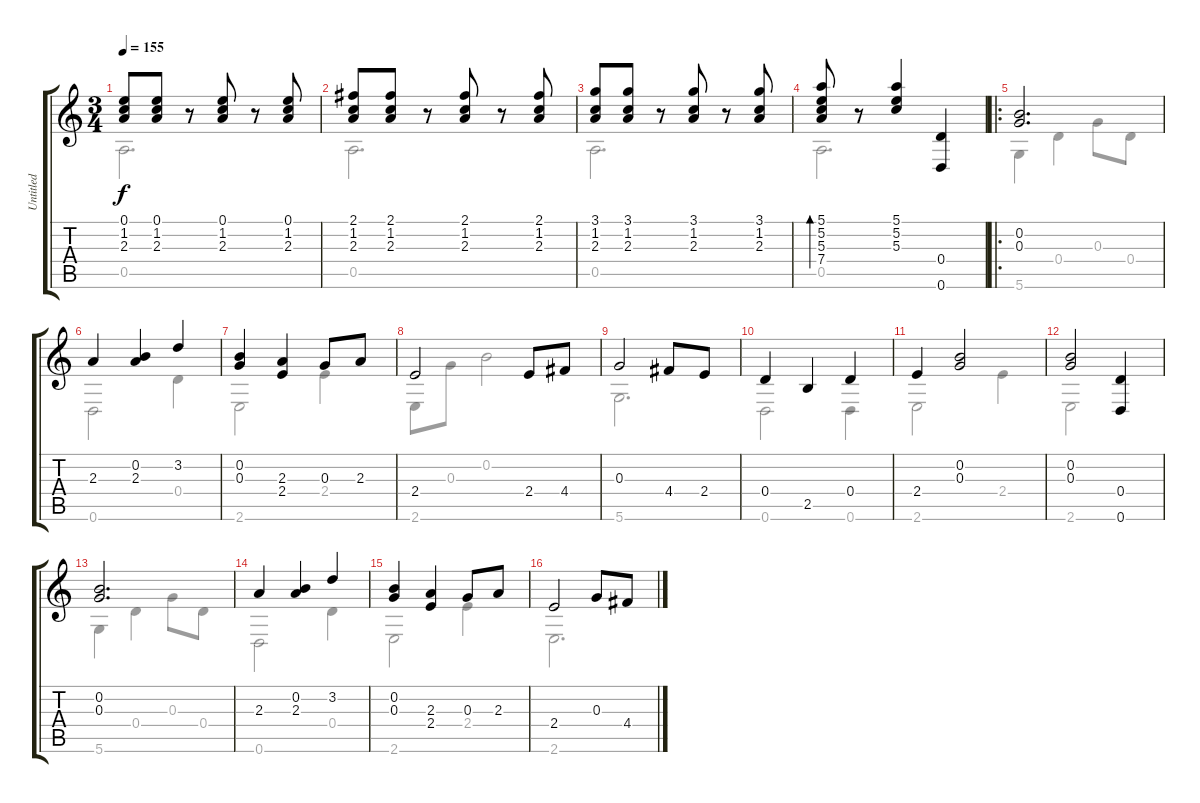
\track ("Untitled" "Untitled") {instrument acousticguitarnylon}
\staff {score tabs}
\tuning (E4 B3 G3 D3 A2 D2) {hide}
\voice
\ts (3 4)
\tempo 155
\clef g2
\ks c
(0.1 1.2 2.3).8{dy f instrument acousticguitarnylon} (0.1 1.2 2.3).8 r.8 (0.1 1.2 2.3).8 r.8 (0.1 1.2 2.3).8 |
(2.1 1.2 2.3).8 (2.1 1.2 2.3).8 r.8 (2.1 1.2 2.3).8 r.8 (2.1 1.2 2.3).8 |
(3.1 1.2 2.3).8 (3.1 1.2 2.3).8 r.8 (3.1 1.2 2.3).8 r.8 (3.1 1.2 2.3).8 |
(5.1 5.2 5.3 7.4).8{bd 30} r.8 (5.1 5.2 5.3).4 (0.4 0.6).4 |
\ro
(0.2 0.3).2{d} |
2.3.4 (0.2 2.3).4 3.2.4 |
(0.2 0.3).4 (2.3 2.4).4 0.3.8 2.3.8 |
2.4.2 2.4.8 4.4.8 |
0.3.2 4.4.8 2.4.8 |
0.4.4 2.5.4 0.4.4 |
2.4.4 (0.2 0.3).2 |
(0.2 0.3).2 (0.4 0.6).4 |
(0.2 0.3).2{d} |
2.3.4 (0.2 2.3).4 3.2.4 |
(0.2 0.3).4 (2.3 2.4).4 0.3.8 2.3.8 |
2.4.2 0.3.8 4.4.8
\voice
\clef g2
\ottava regular
\simile none
\ks c
0.5.2{d dy f} |
0.5.2{d} |
0.5.2{d} |
0.5.2{d} |
5.6.4 0.4.4 0.3.8 0.4.8 |
0.6.2 0.4.4 |
2.6.2 2.4.4 |
2.6.8 0.3.8 0.2.2 |
5.6.2{d} |
0.6.2 0.6.4 |
2.6.2 2.4.4 |
2.6.2 |
5.6.4 0.4.4 0.3.8 0.4.8 |
0.6.2 0.4.4 |
2.6.2 2.4.4 |
2.6.2{d}
